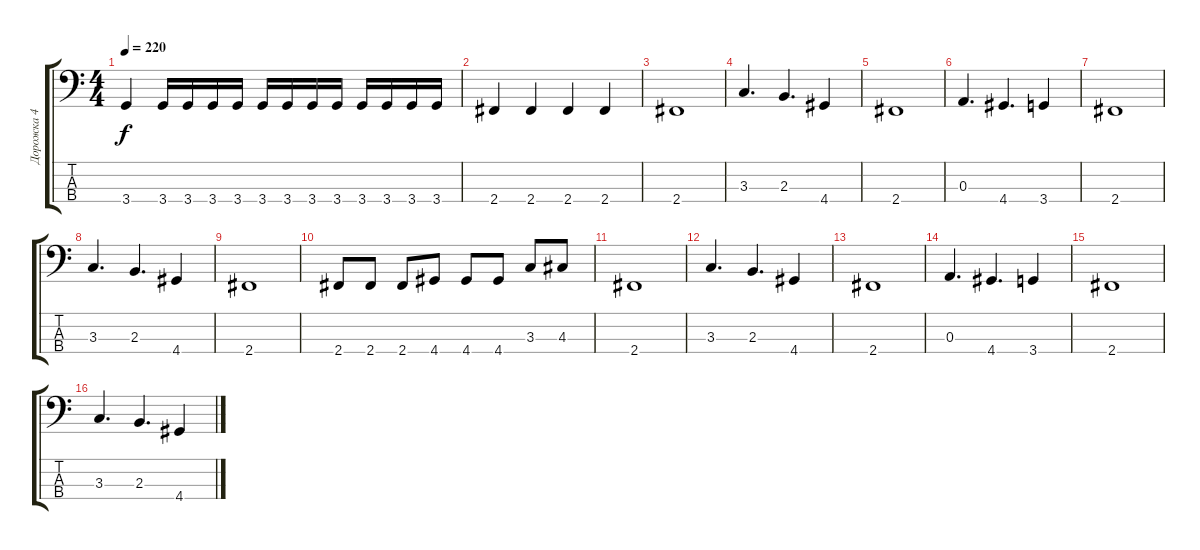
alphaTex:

\track ("Дорожка 4" "Дорожка 4") {instrument electricbassfinger}
\staff {score tabs}
\tuning (G2 D2 A1 E1) {hide}
\ts (4 4)
\tempo 220
\clef f4
\ks c
3.4.4{dy f} 3.4.16 3.4.16 3.4.16 3.4.16 3.4.16 3.4.16 3.4.16 3.4.16 3.4.16 3.4.16 3.4.16 3.4.16 |
2.4.4 2.4.4 2.4.4 2.4.4 |
2.4.1 |
3.3.4{d} 2.3.4{d} 4.4.4 |
2.4.1 |
0.3.4{d} 4.4.4{d} 3.4.4 |
2.4.1 |
3.3.4{d} 2.3.4{d} 4.4.4 |
2.4.1 |
2.4.8 2.4.8 2.4.8 4.4.8 4.4.8 4.4.8 3.3.8 4.3.8 |
2.4.1 |
3.3.4{d} 2.3.4{d} 4.4.4 |
2.4.1 |
0.3.4{d} 4.4.4{d} 3.4.4 |
2.4.1 |
3.3.4{d} 2.3.4{d} 4.4.4
